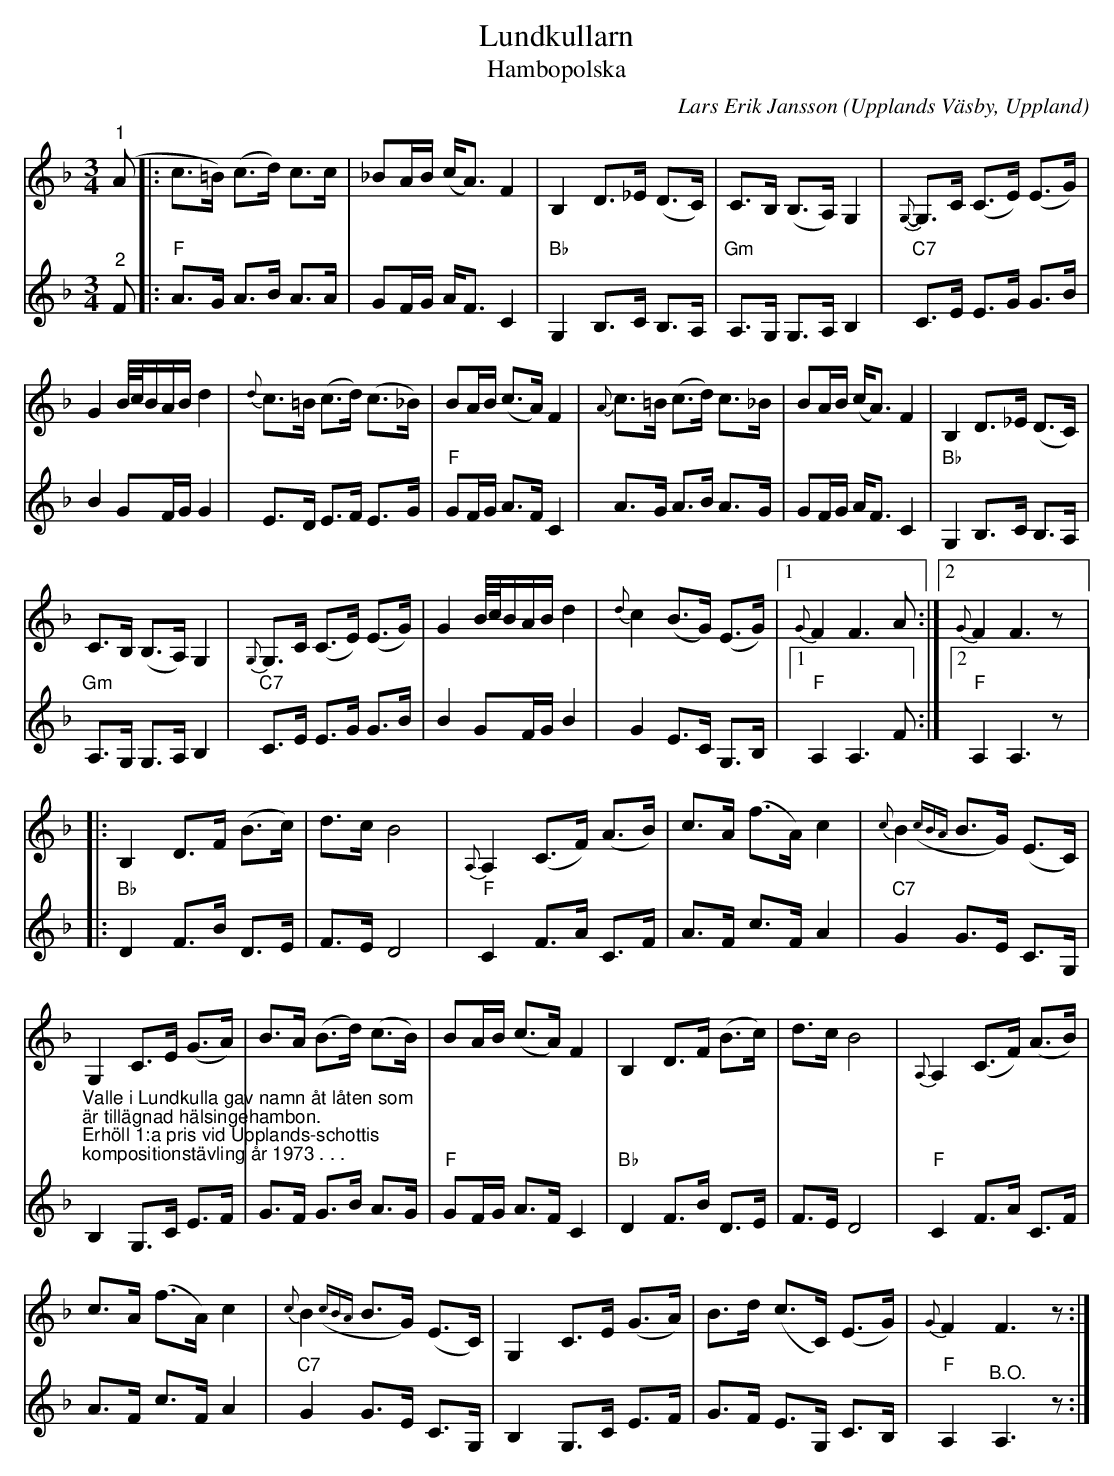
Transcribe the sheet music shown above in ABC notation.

X:1
T:Lundkullarn
T:Hambopolska
O:Upplands Väsby, Uppland
C:Lars Erik Jansson
L:1/8
M:3/4
K:F
V:1
"^1" (A |: c>=B) (c>d) c>c | _BA/B/ (c<A) F2 | B,2 D>_E (D>C) | C>B, (B,>A,) G,2 |{G,-} G,>C (C>E) (E>G) |
G2 B/4c/4B/A/B/ d2 |{d} c>=B (c>d) (c>_B) | BA/B/ (c>A) F2 |{A} c>=B (c>d) c>_B | BA/B/ (c<A) F2 | B,2 D>_E (D>C) |
C>B, (B,>A,) G,2 | {G,} G,>C (C>E) (E>G) | G2 B/4c/4B/A/B/ d2 |{d} c2 (B>G) (E>G) |1{G} F2 F3 A :|2{G} F2 F3 z |:
B,2 D>F (B>c) | d>c B4 |{A,} A,2 (C>F) (A>B) | c>A (f>A) c2 |{c} B2({cBA} B>G) (E>C) |
G,2 C>E (G>A) | B>A (B>d) (c>B) | BA/B/ (c>A) F2 | B,2 D>F (B>c) | d>c B4 | {A,} A,2 (C>F) (A>B) |
c>A (f>A) c2 |{c} B2({cBA} B>G) (E>C) | G,2 C>E (G>A) | B>d (c>C) (E>G) | {G} F2 F3 z :|
V:2
"^2" F |: "F" A>G A>B A>A | GF/G/ A<F C2 |"Bb" G,2 B,>C B,>A, |"Gm" A,>G, G,>A, B,2 |
"C7" C>E E>G G>B | B2 GF/G/ G2 | E>D E>F E>G | "F" GF/G/ A>F C2 | A>G A>B A>G | GF/G/ A<F C2 |
"Bb" G,2 B,>C B,>A, |"Gm" A,>G, G,>A, B,2 |"C7" C>E E>G G>B | B2 GF/G/ B2 | G2 E>C G,>B, |1 "F" A,2 A,3 F :|2"F" A,2 A,3 z |:
"Bb" D2 F>B D>E | F>E D4 |"F" C2 F>A C>F | A>F c>F A2 | "C7" G2 G>E C>G, | "^Valle i Lundkulla gav namn åt låten som""^är tillägnad hälsingehambon.""^Erhöll 1:a pris vid Upplands-schottis""^kompositionstävling år 1973 . . ." B,2 G,>C E>F | G>F G>B A>G | "F" GF/G/ A>F C2 |"Bb" D2 F>B D>E |
F>E D4 | "F" C2 F>A C>F | A>F c>F A2 |"C7" G2 G>E C>G, | B,2 G,>C E>F | G>F E>G, C>B, | "F" A,2 "^B.O." A,3 z :|
